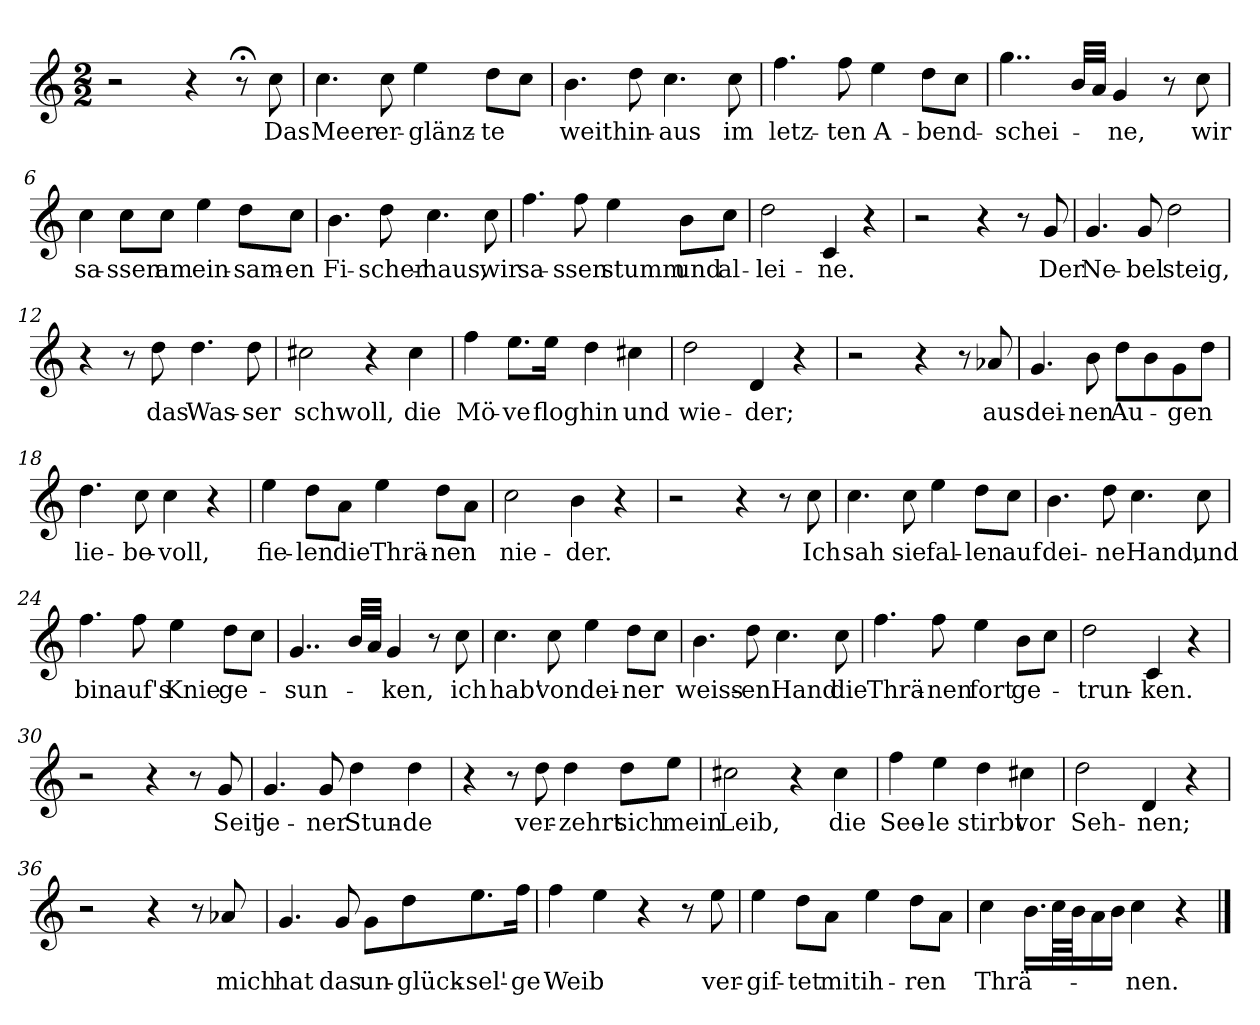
**kern	**text
*part1	*part1
*staff1	*staff1
*clefG2	*
*k[]	*
*M2/2	*
=1	=1
2r	.
4r	.
8r;<	.
!	!LO:LY:b
8cc\	Das
=2	=2
!	!LO:LY:b
4.cc\	Meer
!	!LO:LY:b
8cc\	er-
!	!LO:LY:b
4ee\	-glänz-
!	!LO:LY:b
8dd\L	-te
8cc\J	.
=3	=3
!	!LO:LY:b
4.b\	weit
!	!LO:LY:b
8dd\	hin-
!	!LO:LY:b
4.cc\	-aus
!	!LO:LY:b
8cc\	im
=4	=4
!	!LO:LY:b
4.ff\	letz-
!	!LO:LY:b
8ff\	-ten
!	!LO:LY:b
4ee\	A-
!	!LO:LY:b
8dd\L	-bend-
8cc\J	.
=5	=5
!	!LO:LY:b
4..gg\	schei-
32b/LLL	.
32a/JJJ	.
!	!LO:LY:b
4g/	-ne,
8r	.
!	!LO:LY:b
8cc\	wir
=6	=6
!	!LO:LY:b
4cc\	sa-
!	!LO:LY:b
8cc\L	-ssen
!	!LO:LY:b
8cc\J	am
!	!LO:LY:b
4ee\	ein-
!	!LO:LY:b
8dd\L	-sam-
!	!LO:LY:b
8cc\J	-en
!!LO:LB:g=z
=7	=7
!	!LO:LY:b
4.b\	Fi-
!	!LO:LY:b
8dd\	-scher-
!	!LO:LY:b
4.cc\	-haus,
!	!LO:LY:b
8cc\	wir
=8	=8
!	!LO:LY:b
4.ff\	sa-
!	!LO:LY:b
8ff\	-ssen
!	!LO:LY:b
4ee\	stumm
!	!LO:LY:b
8b\L	und
!	!LO:LY:b
8cc\J	al-
=9	=9
!	!LO:LY:b
2dd\	-lei-
!	!LO:LY:b
4c/	-ne.
4r	.
=10	=10
2r	.
4r	.
8r	.
!	!LO:LY:b
8g/	Der
=11	=11
!	!LO:LY:b
4.g/	Ne-
!	!LO:LY:b
8g/	-bel
!	!LO:LY:b
2dd\	steig,
=12	=12
4r	.
8r	.
!	!LO:LY:b
8dd\	das
!	!LO:LY:b
4.dd\	Was-
!	!LO:LY:b
8dd\	-ser
=13	=13
!	!LO:LY:b
2cc#X\	schwoll,
4r	.
!	!LO:LY:b
4cc#\	die
!!LO:LB:g=z
=14	=14
!	!LO:LY:b
4ff\	Mö-
!	!LO:LY:b
8.ee\L	-ve
!	!LO:LY:b
16ee\Jk	flog
!	!LO:LY:b
4dd\	hin
!	!LO:LY:b
4cc#X\	und
=15	=15
!	!LO:LY:b
2dd\	wie-
!	!LO:LY:b
4d/	-der;
4r	.
=16	=16
2r	.
4r	.
8r	.
!	!LO:LY:b
8a-X/	aus
=17	=17
!	!LO:LY:b
4.g/	dei-
!	!LO:LY:b
8b\	-nen
!	!LO:LY:b
8dd\L	Au-
8b\	.
!	!LO:LY:b
8g\	-gen
8dd\J	.
=18	=18
!	!LO:LY:b
4.dd\	lie-
!	!LO:LY:b
8cc\	-be-
!	!LO:LY:b
4cc\	-voll,
4r	.
=19	=19
!	!LO:LY:b
4ee\	fie-
!	!LO:LY:b
8dd\L	-len
!	!LO:LY:b
8a\J	die
!	!LO:LY:b
4ee\	Thrä-
!	!LO:LY:b
8dd\L	-nen
8a\J	.
=20	=20
!	!LO:LY:b
2cc\	nie-
!	!LO:LY:b
4b\	-der.
4r	.
=21	=21
2r	.
4r	.
8r	.
!	!LO:LY:b
8cc\	Ich
!!LO:LB:g=z
=22	=22
!	!LO:LY:b
4.cc\	sah
!	!LO:LY:b
8cc\	sie
!	!LO:LY:b
4ee\	fal-
!	!LO:LY:b
8dd\L	-len
!	!LO:LY:b
8cc\J	auf
=23	=23
!	!LO:LY:b
4.b\	dei-
!	!LO:LY:b
8dd\	-ne
!	!LO:LY:b
4.cc\	Hand,
!	!LO:LY:b
8cc\	und
=24	=24
!	!LO:LY:b
4.ff\	bin
!	!LO:LY:b
8ff\	auf's
!	!LO:LY:b
4ee\	Knie
!	!LO:LY:b
8dd\L	ge-
8cc\J	.
=25	=25
!	!LO:LY:b
4..g/	-sun-
32b/LLL	.
32a/JJJ	.
!	!LO:LY:b
4g/	-ken,
8r	.
!	!LO:LY:b
8cc\	ich
=26	=26
!	!LO:LY:b
4.cc\	hab'
!	!LO:LY:b
8cc\	von
!	!LO:LY:b
4ee\	dei-
!	!LO:LY:b
8dd\L	-ner
8cc\J	.
=27	=27
!	!LO:LY:b
4.b\	weiss-
!	!LO:LY:b
8dd\	-en
!	!LO:LY:b
4.cc\	Hand
!	!LO:LY:b
8cc\	die
!!LO:LB:g=z
=28	=28
!	!LO:LY:b
4.ff\	Thrä-
!	!LO:LY:b
8ff\	-nen
!	!LO:LY:b
4ee\	fort
!	!LO:LY:b
8b\L	ge-
8cc\J	.
=29	=29
!	!LO:LY:b
2dd\	-trun-
!	!LO:LY:b
4c/	-ken.
4r	.
=30	=30
2r	.
4r	.
8r	.
!	!LO:LY:b
8g/	Seit
=31	=31
!	!LO:LY:b
4.g/	je-
!	!LO:LY:b
8g/	-ner
!	!LO:LY:b
4dd\	Stun-
!	!LO:LY:b
4dd\	-de
=32	=32
4r	.
8r	.
!	!LO:LY:b
8dd\	ver-
!	!LO:LY:b
4dd\	-zehrt
!	!LO:LY:b
8dd\L	sich
!	!LO:LY:b
8ee\J	mein
=33	=33
!	!LO:LY:b
2cc#X\	Leib,
4r	.
!	!LO:LY:b
4cc#\	die
=34	=34
!	!LO:LY:b
4ff\	See-
!	!LO:LY:b
4ee\	-le
!	!LO:LY:b
4dd\	stirbt
!	!LO:LY:b
4cc#X\	vor
=35	=35
!	!LO:LY:b
2dd\	Seh-
!	!LO:LY:b
4d/	-nen;
4r	.
!!LO:LB:g=z
=36	=36
2r	.
4r	.
8r	.
!	!LO:LY:b
8a-X/	mich
=37	=37
!	!LO:LY:b
4.g/	hat
!	!LO:LY:b
8g/	das
!	!LO:LY:b
8g\L	un-
!	!LO:LY:b
8dd\	-glück-
!	!LO:LY:b
8.ee\	-sel'-
!	!LO:LY:b
16ff\Jk	-ge
=38	=38
!	!LO:LY:b
4ff\	Weib
4ee\	.
4r	.
8r	.
!	!LO:LY:b
8ee\	ver-
=39	=39
!	!LO:LY:b
4ee\	-gif-
!	!LO:LY:b
8dd\L	-tet
!	!LO:LY:b
8a\J	mit
!	!LO:LY:b
4ee\	ih-
!	!LO:LY:b
8dd\L	-ren
8a\J	.
=40	=40
!	!LO:LY:b
4cc\	Thrä-
16.b\LL	.
64cc\LL	.
64b\JJ	.
16a\	.
16b\JJ	.
!	!LO:LY:b
4cc\	-nen.
4r	.
==	==
*-	*-
